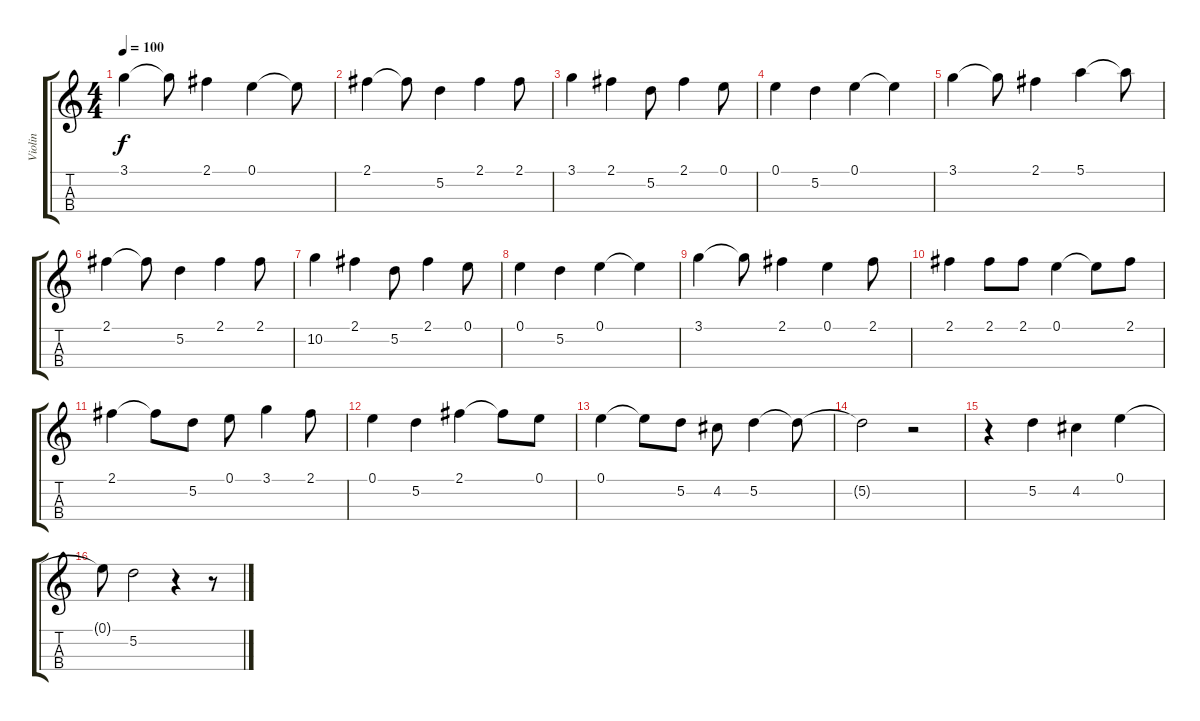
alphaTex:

\track ("Violin" "Violin") {instrument violin}
\staff {score tabs}
\tuning (E5 A4 D4 G3) {hide}
\ts (4 4)
\tempo 100
\clef g2
\ks c
3.1.4{dy f} 3.1{t}.8 2.1.4 0.1.4 0.1{t}.8 |
2.1.4 2.1{t}.8 5.2.4 2.1.4 2.1.8 |
3.1.4 2.1.4 5.2.8 2.1.4 0.1.8 |
0.1.4 5.2.4 0.1.4 0.1{t}.4 |
3.1.4 3.1{t}.8 2.1.4 5.1.4 5.1{t}.8 |
2.1.4 2.1{t}.8 5.2.4 2.1.4 2.1.8 |
10.2.4 2.1.4 5.2.8 2.1.4 0.1.8 |
0.1.4 5.2.4 0.1.4 0.1{t}.4 |
3.1.4 3.1{t}.8 2.1.4 0.1.4 2.1.8 |
2.1.4 2.1.8 2.1.8 0.1.4 0.1{t}.8 2.1.8 |
2.1.4 2.1{t}.8 5.2.8 0.1.8 3.1.4 2.1.8 |
0.1.4 5.2.4 2.1.4 2.1{t}.8 0.1.8 |
0.1.4 0.1{t}.8 5.2.8 4.2.8 5.2.4 5.2{t}.8 |
5.2{t}.2 r.2 |
r.4 5.2.4 4.2.4 0.1.4 |
0.1{t}.8 5.2.2 r.4 r.8
